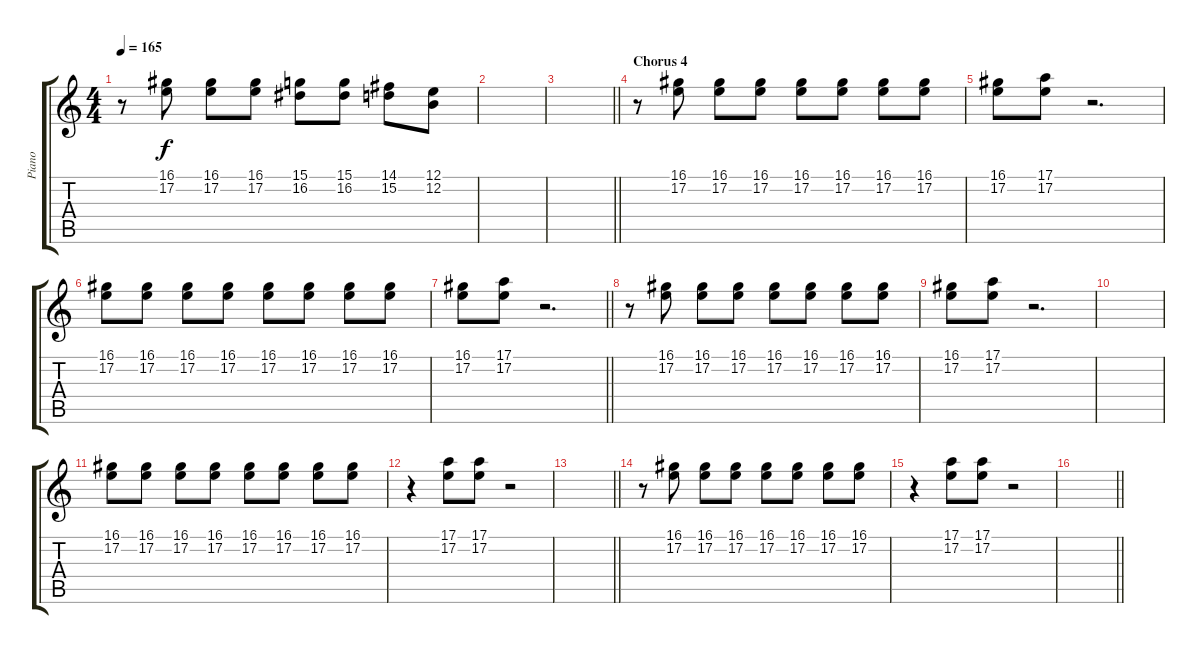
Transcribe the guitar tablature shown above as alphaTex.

\track ("Piano" "Piano") {instrument acousticgrandpiano}
\staff {score tabs}
\tuning (E4 B3 G3 D3 A2 E2) {hide}
\ts (4 4)
\tempo 165
\clef g2
\ks c
r.8{dy f} (16.1 17.2).8 (16.1 17.2).8 (16.1 17.2).8 (15.1 16.2).8 (15.1 16.2).8 (14.1 15.2).8 (12.1 12.2).8 |
|
\barLineRight lightlight
|
\section ("" "Chorus 4")
r.8 (16.1 17.2).8 (16.1 17.2).8 (16.1 17.2).8 (16.1 17.2).8 (16.1 17.2).8 (16.1 17.2).8 (16.1 17.2).8 |
(16.1 17.2).8 (17.1 17.2).8 r.2{d} |
(16.1 17.2).8 (16.1 17.2).8 (16.1 17.2).8 (16.1 17.2).8 (16.1 17.2).8 (16.1 17.2).8 (16.1 17.2).8 (16.1 17.2).8 |
\barLineRight lightlight
(16.1 17.2).8 (17.1 17.2).8 r.2{d} |
r.8 (16.1 17.2).8 (16.1 17.2).8 (16.1 17.2).8 (16.1 17.2).8 (16.1 17.2).8 (16.1 17.2).8 (16.1 17.2).8 |
(16.1 17.2).8 (17.1 17.2).8 r.2{d} |
|
(16.1 17.2).8 (16.1 17.2).8 (16.1 17.2).8 (16.1 17.2).8 (16.1 17.2).8 (16.1 17.2).8 (16.1 17.2).8 (16.1 17.2).8 |
r.4 (17.1 17.2).8 (17.1 17.2).8 r.2 |
\barLineRight lightlight
|
r.8 (16.1 17.2).8 (16.1 17.2).8 (16.1 17.2).8 (16.1 17.2).8 (16.1 17.2).8 (16.1 17.2).8 (16.1 17.2).8 |
r.4 (17.1 17.2).8 (17.1 17.2).8 r.2 |
\barLineRight lightlight
